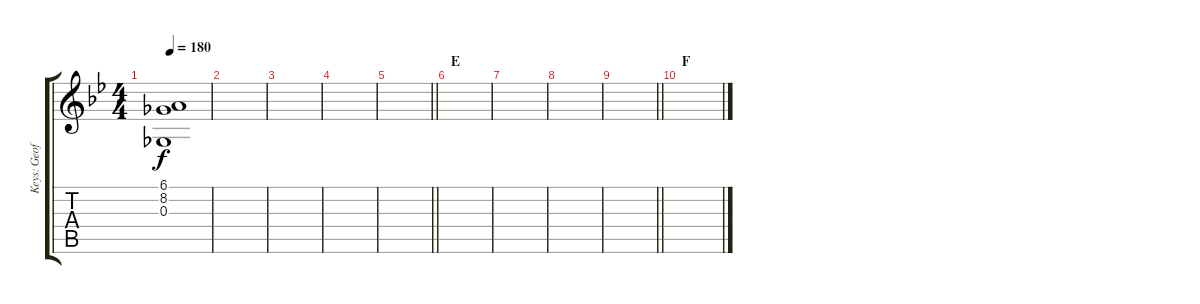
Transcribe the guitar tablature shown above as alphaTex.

\track ("Keys: Geoff" "Keys: Geof") {instrument stringensemble1}
\staff {score tabs}
\tuning (Eb4 Bb3 Gb3 Db3 Ab2 Eb2) {hide}
\ts (4 4)
\tempo 180
\clef g2
\ks bb
(6.1{t} 8.2{t} 0.3{t}).1{dy f} |
|
|
|
\barLineRight lightlight
|
\section ("" "E")
|
|
|
\barLineRight lightlight
|
\section ("" "F")
